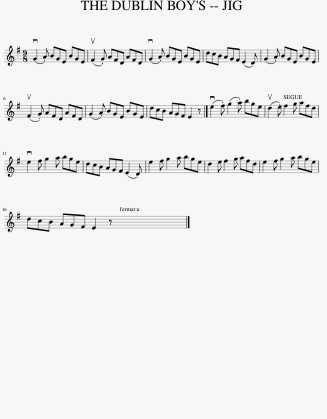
X:1
L:1/8
M:9/8
I:linebreak $
K:Emin
V:1 treble
V:1
 (vG2 .A) BGE BGE | (uF2 .G) AFD AFD | (vG2 .A) BGE BGE | dcB AGF (E2 D) | (G2 .A) BGE BGE |$ %5
 (uF2 .G) AFD AFD | (G2 .A) BGE BGE | dcB AGF E2 z |] (ve2 .f) (g2 .a) bge | (ud2 .e) f2 g afd |$ %10
 ve2 f g2 a bge | dcB AGF (E2 D) | e2 f g2 a bge | d2 e f2 g afd | e2 f g2 a bge |$ %15
 dcB AGF E2 z | x9 |] %17
